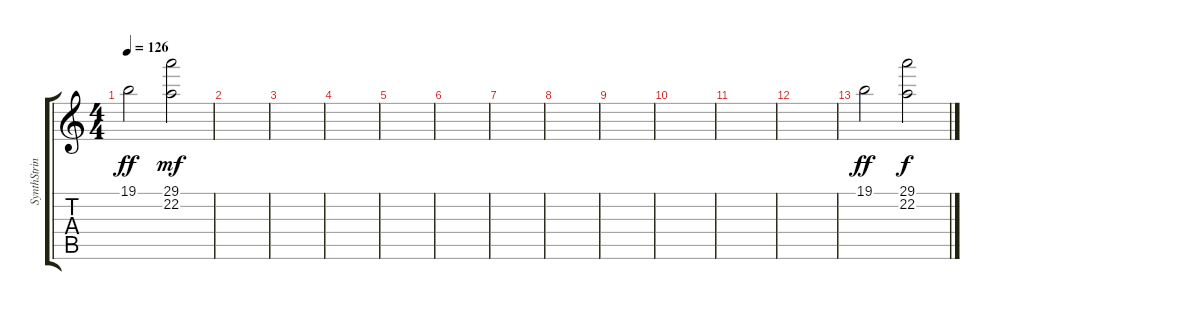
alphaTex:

\track ("SynthStrings 1" "SynthStrin") {instrument synthstrings1}
\staff {score tabs}
\tuning (E4 B3 G3 D3 A2 E2) {hide}
\ts (4 4)
\tempo 126
\clef g2
\ks c
19.1.2{dy ff} (29.1 22.2).2{dy mf} |
|
|
|
|
|
|
|
|
|
|
|
19.1.2{dy ff} (29.1 22.2).2{dy f}
